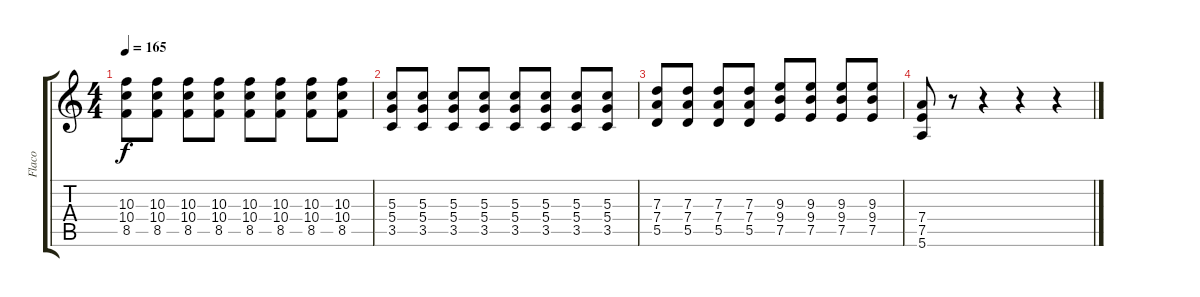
\track ("Flaco" "Flaco") {instrument distortionguitar}
\staff {score tabs}
\tuning (E4 B3 G3 D3 A2 E2) {hide}
\ts (4 4)
\tempo 165
\clef g2
\ks c
(10.3 10.4 8.5).8{dy f} (10.3 10.4 8.5).8 (10.3 10.4 8.5).8 (10.3 10.4 8.5).8 (10.3 10.4 8.5).8 (10.3 10.4 8.5).8 (10.3 10.4 8.5).8 (10.3 10.4 8.5).8 |
(5.3 5.4 3.5).8 (5.3 5.4 3.5).8 (5.3 5.4 3.5).8 (5.3 5.4 3.5).8 (5.3 5.4 3.5).8 (5.3 5.4 3.5).8 (5.3 5.4 3.5).8 (5.3 5.4 3.5).8 |
(7.3 7.4 5.5).8 (7.3 7.4 5.5).8 (7.3 7.4 5.5).8 (7.3 7.4 5.5).8 (9.3 9.4 7.5).8 (9.3 9.4 7.5).8 (9.3 9.4 7.5).8 (9.3 9.4 7.5).8 |
(7.4 7.5 5.6).8 r.8 r.4 r.4 r.4
